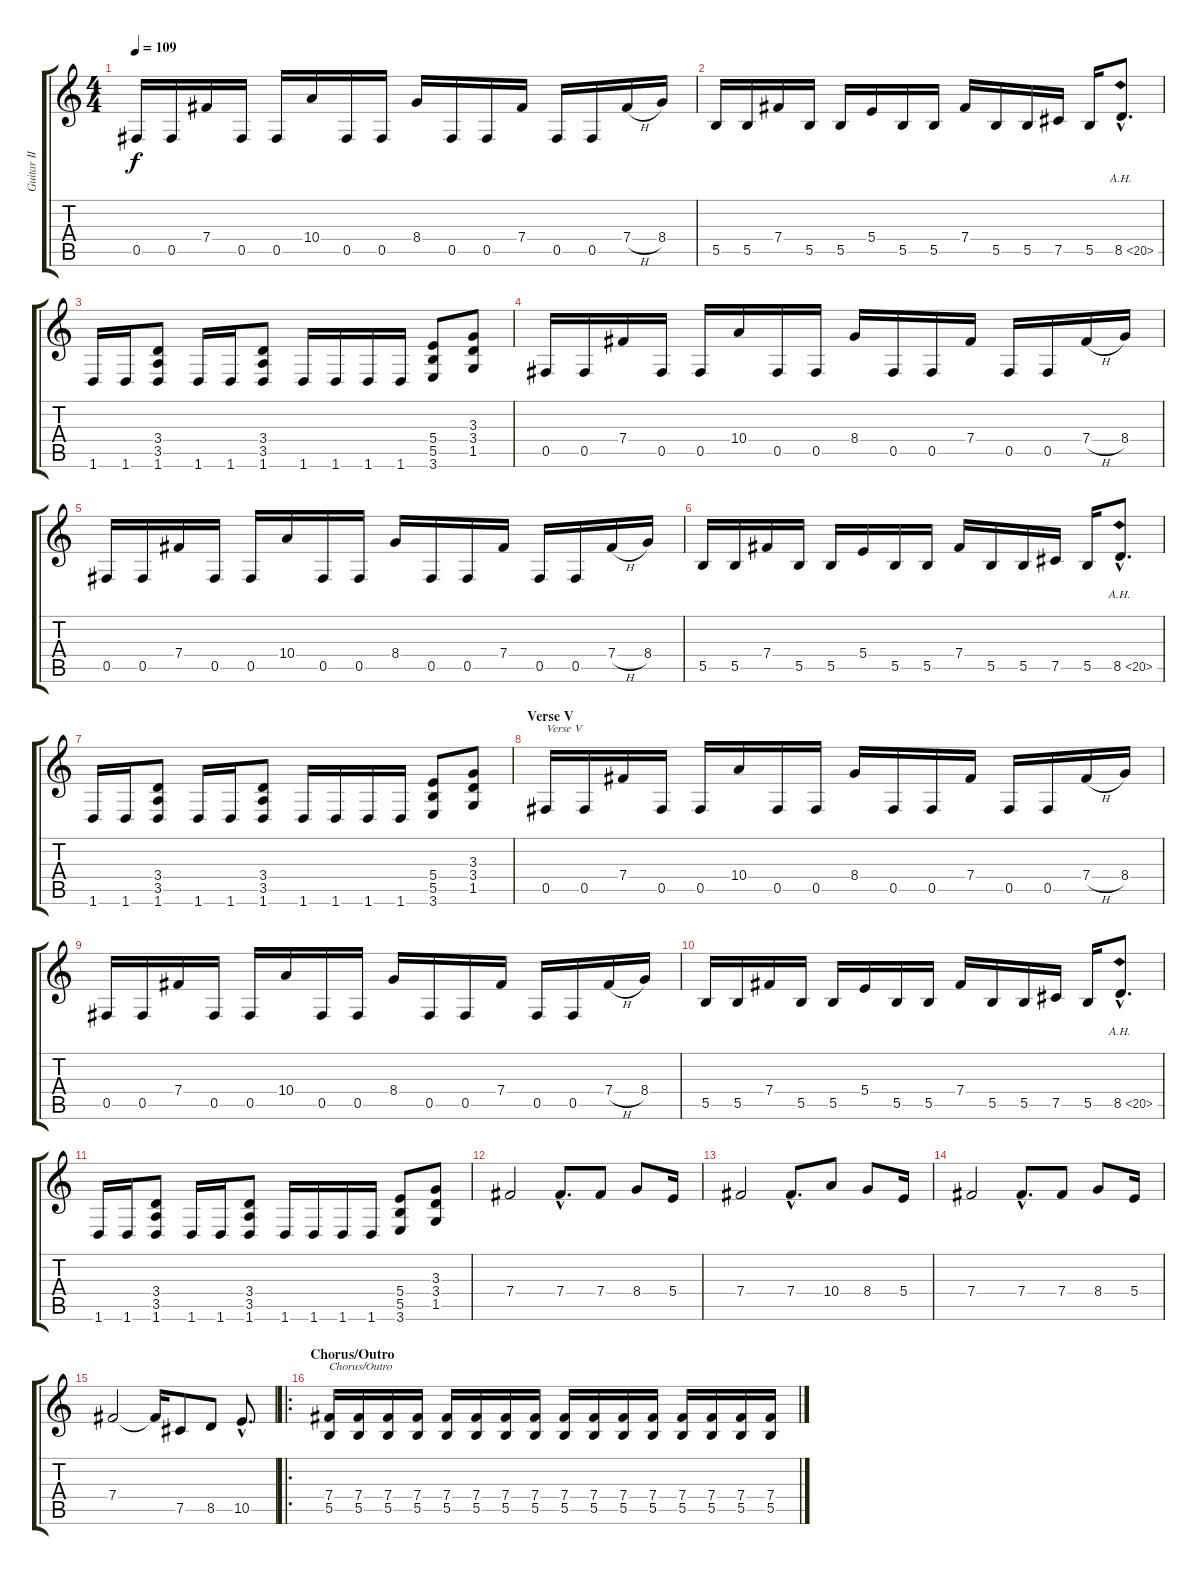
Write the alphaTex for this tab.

\track ("Guitar II [Henriksson]" "Guitar II ") {instrument distortionguitar}
\staff {score tabs}
\tuning (Db4 Ab3 E3 B2 Gb2 Db2) {hide}
\ts (4 4)
\tempo 109
\clef g2
\ks c
0.5.16{dy f} 0.5.16 7.4.16 0.5.16 0.5.16 10.4.16 0.5.16 0.5.16 8.4.16 0.5.16 0.5.16 7.4.16 0.5.16 0.5.16 7.4{h}.16 8.4.16 |
5.5.16 5.5.16 7.4.16 5.5.16 5.5.16 5.4.16 5.5.16 5.5.16 7.4.16 5.5.16 5.5.16 7.5.16 5.5.16 8.5{ah 12 hac}.8{d} |
1.6.16 1.6.16 (3.4 3.5 1.6).8 1.6.16 1.6.16 (3.4 3.5 1.6).8 1.6.16 1.6.16 1.6.16 1.6.16 (5.4 5.5 3.6).8 (3.3 3.4 1.5).8 |
0.5.16 0.5.16 7.4.16 0.5.16 0.5.16 10.4.16 0.5.16 0.5.16 8.4.16 0.5.16 0.5.16 7.4.16 0.5.16 0.5.16 7.4{h}.16 8.4.16 |
0.5.16 0.5.16 7.4.16 0.5.16 0.5.16 10.4.16 0.5.16 0.5.16 8.4.16 0.5.16 0.5.16 7.4.16 0.5.16 0.5.16 7.4{h}.16 8.4.16 |
5.5.16 5.5.16 7.4.16 5.5.16 5.5.16 5.4.16 5.5.16 5.5.16 7.4.16 5.5.16 5.5.16 7.5.16 5.5.16 8.5{ah 12 hac}.8{d} |
1.6.16 1.6.16 (3.4 3.5 1.6).8 1.6.16 1.6.16 (3.4 3.5 1.6).8 1.6.16 1.6.16 1.6.16 1.6.16 (5.4 5.5 3.6).8 (3.3 3.4 1.5).8 |
\section ("" "Verse V")
0.5.16{txt "Verse V"} 0.5.16 7.4.16 0.5.16 0.5.16 10.4.16 0.5.16 0.5.16 8.4.16 0.5.16 0.5.16 7.4.16 0.5.16 0.5.16 7.4{h}.16 8.4.16 |
0.5.16 0.5.16 7.4.16 0.5.16 0.5.16 10.4.16 0.5.16 0.5.16 8.4.16 0.5.16 0.5.16 7.4.16 0.5.16 0.5.16 7.4{h}.16 8.4.16 |
5.5.16 5.5.16 7.4.16 5.5.16 5.5.16 5.4.16 5.5.16 5.5.16 7.4.16 5.5.16 5.5.16 7.5.16 5.5.16 8.5{ah 12 hac}.8{d} |
1.6.16 1.6.16 (3.4 3.5 1.6).8 1.6.16 1.6.16 (3.4 3.5 1.6).8 1.6.16 1.6.16 1.6.16 1.6.16 (5.4 5.5 3.6).8 (3.3 3.4 1.5).8 |
7.4.2 7.4{hac}.8{d} 7.4.8 8.4.8 5.4.16 |
7.4.2 7.4{hac}.8{d} 10.4.8 8.4.8 5.4.16 |
7.4.2 7.4{hac}.8{d} 7.4.8 8.4.8 5.4.16 |
7.4.2 7.4{t}.16 7.5.8 8.5.8 10.5{hac}.8{d} |
\ro
\section ("" "Chorus/Outro")
(7.4 5.5).16{txt "Chorus/Outro"} (7.4 5.5).16 (7.4 5.5).16 (7.4 5.5).16 (7.4 5.5).16 (7.4 5.5).16 (7.4 5.5).16 (7.4 5.5).16 (7.4 5.5).16 (7.4 5.5).16 (7.4 5.5).16 (7.4 5.5).16 (7.4 5.5).16 (7.4 5.5).16 (7.4 5.5).16 (7.4 5.5).16
